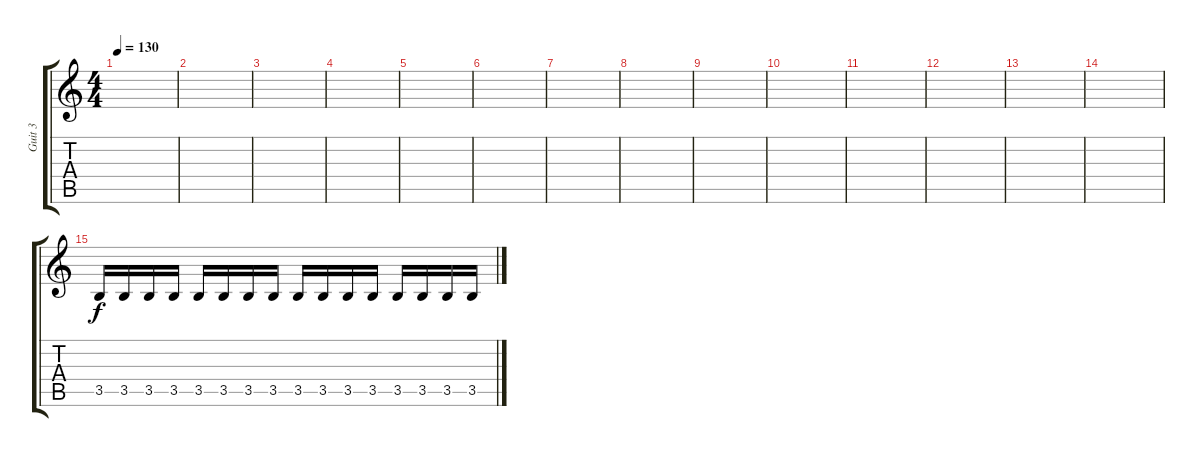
\track ("Guit 3" "Guit 3") {instrument distortionguitar}
\staff {score tabs}
\tuning (Eb4 Bb3 Gb3 Db3 Ab2 Eb2) {hide}
\ts (4 4)
\tempo 130
\clef g2
\ks c
|
|
|
|
|
|
|
|
|
|
|
|
|
|
3.5.16 3.5.16 3.5.16 3.5.16 3.5.16 3.5.16 3.5.16 3.5.16 3.5.16 3.5.16 3.5.16 3.5.16 3.5.16 3.5.16 3.5.16 3.5.16
